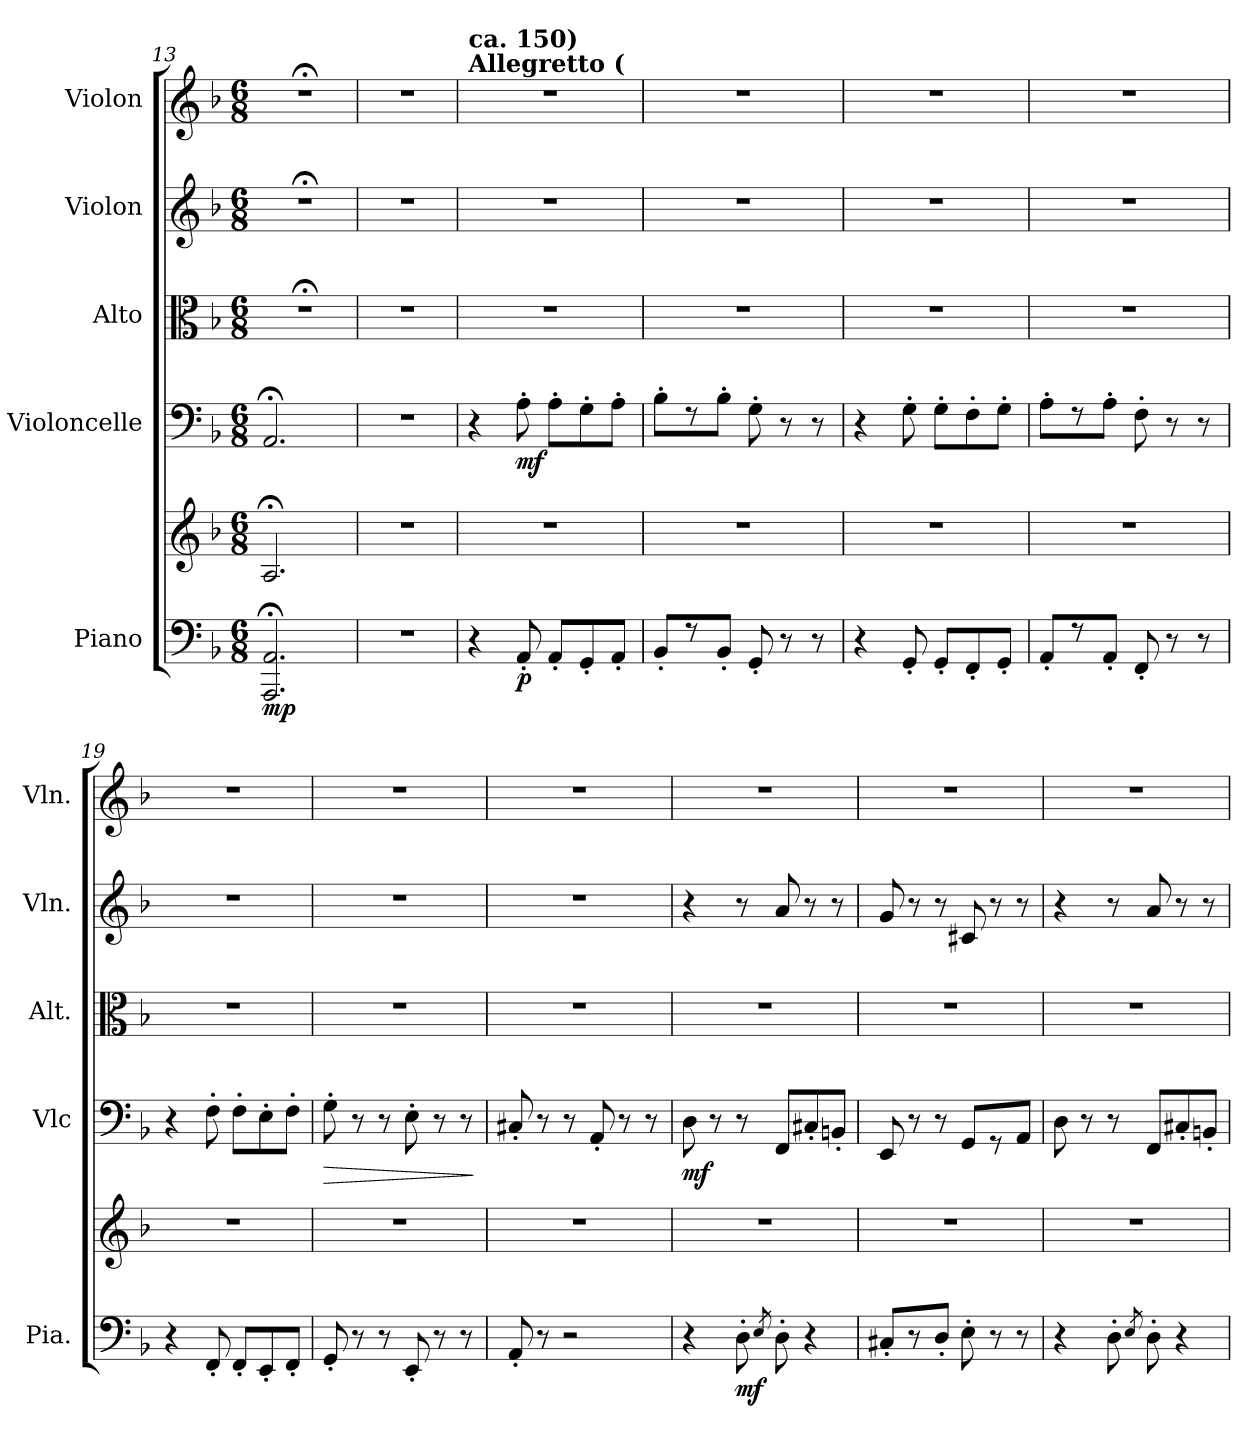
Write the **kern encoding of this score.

**kern	**kern	**dynam	**kern	**dynam	**kern	**kern	**kern
*part5	*part5	*part5	*part4	*part4	*part3	*part2	*part1
*staff6	*staff5	*staff5/6	*staff4	*staff4	*staff3	*staff2	*staff1
*I"Piano	*	*	*I"Violoncelle	*	*I"Alto	*I"Violon	*I"Violon
*I'Pia.	*	*	*I'Vlc	*	*I'Alt.	*I'Vln.	*I'Vln.
!!LO:LB:g=z
*clefF4	*clefG2	*	*clefF4	*	*clefC3	*clefG2	*clefG2
*k[b-]	*k[b-]	*	*k[b-]	*	*k[b-]	*k[b-]	*k[b-]
*M6/8	*M6/8	*	*M6/8	*	*M6/8	*M6/8	*M6/8
=13	=13	=13	=13	=13	=13	=13	=13
!	!	!LO:DY:b=2	!	!	!	!	!
2.AAA/;< 2.AA/;<	2.A;</	mp	2.AA;</	.	2.r;<	2.r;<	2.r;<
=14	=14	=14	=14	=14	=14	=14	=14
2.r	2.r	.	2.r	.	2.r	2.r	2.r
!!LO:PB:g=z
=15	=15	=15	=15	=15	=15	=15	=15
!	!	!	!	!	!	!	!LO:TX:a:B:t=Allegretto (
!	!	!	!	!	!	!	!LO:TX:a:B:t=ca. 150)
4r	2.r	.	4r	.	2.r	2.r	2.r
!	!	!LO:DY:b=2	!	!LO:DY:b	!	!	!
8AA'/	.	p	8A'\	mf	.	.	.
8AA'/L	.	.	8A'\L	.	.	.	.
8GG'/	.	.	8G'\	.	.	.	.
8AA'/J	.	.	8A'\J	.	.	.	.
=16	=16	=16	=16	=16	=16	=16	=16
8BB-'/L	2.r	.	8B-'\L	.	2.r	2.r	2.r
8rF	.	.	8rF	.	.	.	.
8BB-'/J	.	.	8B-'\J	.	.	.	.
8GG'/	.	.	8G'\	.	.	.	.
8r	.	.	8r	.	.	.	.
8r	.	.	8r	.	.	.	.
=17	=17	=17	=17	=17	=17	=17	=17
4r	2.r	.	4r	.	2.r	2.r	2.r
8GG'/	.	.	8G'\	.	.	.	.
8GG'/L	.	.	8G'\L	.	.	.	.
8FF'/	.	.	8F'\	.	.	.	.
8GG'/J	.	.	8G'\J	.	.	.	.
=18	=18	=18	=18	=18	=18	=18	=18
8AA'/L	2.r	.	8A'\L	.	2.r	2.r	2.r
8rF	.	.	8rF	.	.	.	.
8AA'/J	.	.	8A'\J	.	.	.	.
8FF'/	.	.	8F'\	.	.	.	.
8r	.	.	8r	.	.	.	.
8r	.	.	8r	.	.	.	.
=19	=19	=19	=19	=19	=19	=19	=19
4r	2.r	.	4r	.	2.r	2.r	2.r
8FF'/	.	.	8F'\	.	.	.	.
8FF'/L	.	.	8F'\L	.	.	.	.
8EE'/	.	.	8E'\	.	.	.	.
8FF'/J	.	.	8F'\J	.	.	.	.
=20	=20	=20	=20	=20	=20	=20	=20
!	!	!	!	!LO:HP:b	!	!	!
8GG'/	2.r	.	8G'\	>	2.r	2.r	2.r
8r	.	.	8r	.	.	.	.
8r	.	.	8r	.	.	.	.
8EE'/	.	.	8E'\	.	.	.	.
8r	.	.	8r	.	.	.	.
8r	.	.	8r	.	.	.	.
.	.	.	.	]	.	.	.
=21	=21	=21	=21	=21	=21	=21	=21
8AA'/	2.r	.	8C#X'/	.	2.r	2.r	2.r
8r	.	.	8r	.	.	.	.
2r	.	.	8r	.	.	.	.
.	.	.	8AA'/	.	.	.	.
.	.	.	8r	.	.	.	.
.	.	.	8r	.	.	.	.
=22	=22	=22	=22	=22	=22	=22	=22
!	!	!	!	!LO:DY:b	!	!	!
4r	2.r	.	8D\	mf	2.r	4r	2.r
.	.	.	8r	.	.	.	.
!	!	!LO:DY:b=2	!	!	!	!	!
8D'\	.	mf	8r	.	.	8r	.
8qE/	.	.	.	.	.	.	.
8D'\	.	.	8FF/L	.	.	8a/	.
4r	.	.	8C#X'/	.	.	8r	.
.	.	.	8BBn'/J	.	.	8r	.
!!LO:LB:g=z
=23	=23	=23	=23	=23	=23	=23	=23
8C#X'/L	2.r	.	8EE/	.	2.r	8g/	2.r
8r	.	.	8r	.	.	8r	.
8D'/J	.	.	8r	.	.	8r	.
8E'\	.	.	8GG/L	.	.	8c#X/	.
8r	.	.	8r	.	.	8r	.
8r	.	.	8AA/J	.	.	8r	.
=24	=24	=24	=24	=24	=24	=24	=24
4r	2.r	.	8D\	.	2.r	4r	2.r
.	.	.	8r	.	.	.	.
8D'\	.	.	8r	.	.	8r	.
8qE/	.	.	.	.	.	.	.
8D'\	.	.	8FF/L	.	.	8a/	.
4r	.	.	8C#X'/	.	.	8r	.
.	.	.	8BBn'/J	.	.	8r	.
=	=	=	=	=	=	=	=
*-	*-	*-	*-	*-	*-	*-	*-
